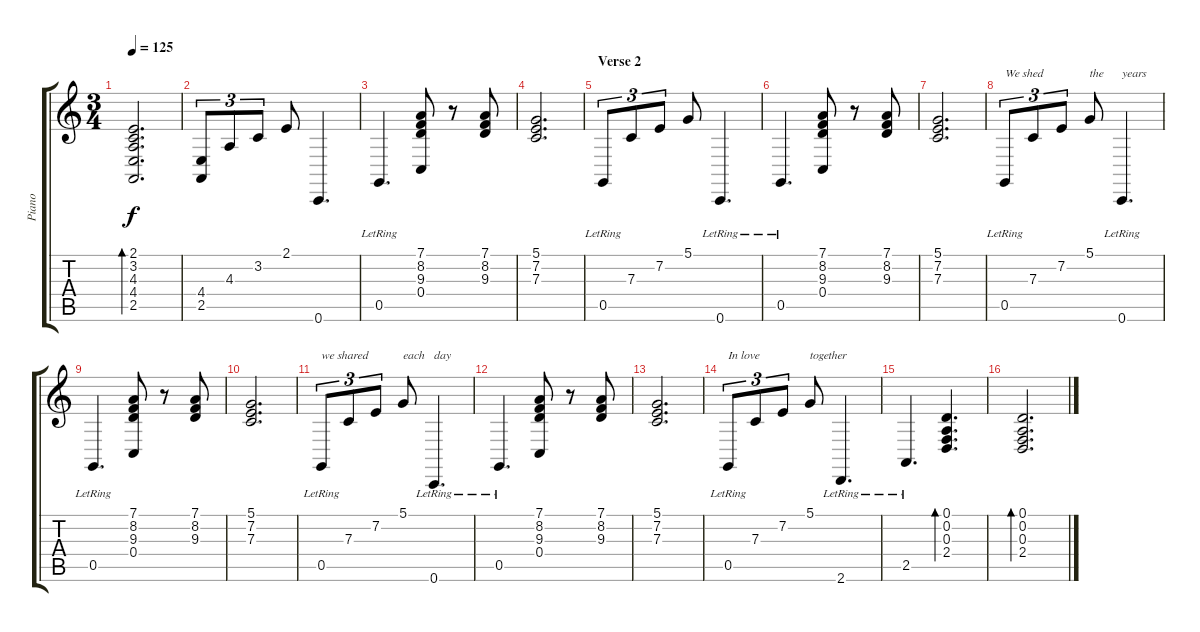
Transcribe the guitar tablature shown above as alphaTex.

\track ("Piano" "Piano") {instrument acousticgrandpiano}
\staff {score tabs}
\tuning (D4 A3 F3 C3 G2 C2) {hide}
\ts (3 4)
\tempo 125
\clef g2
\ks c
(2.1 3.2 4.3 4.4 2.5).2{d bd 120 dy f} |
(4.4 2.5).8{tu (3 2)} 4.3.8{tu (3 2)} 3.2.8{tu (3 2)} 2.1.8 0.6.4{d} |
0.5{lr}.4{d} (7.1 8.2 9.3 0.4).8 r.8 (7.1 8.2 9.3).8 |
(5.1 7.2 7.3).2{d} |
\section ("" "Verse 2")
0.5{lr}.8{tu (3 2)} 7.3.8{tu (3 2)} 7.2.8{tu (3 2)} 5.1.8 0.6{lr}.4{d} |
0.5{lr}.4{d} (7.1 8.2 9.3 0.4).8 r.8 (7.1 8.2 9.3).8 |
(5.1 7.2 7.3).2{d} |
0.5{lr}.8{tu (3 2) txt "We shed"} 7.3.8{tu (3 2)} 7.2.8{tu (3 2)} 5.1.8{txt "the "} 0.6{lr}.4{d txt "years"} |
0.5{lr}.4{d} (7.1 8.2 9.3 0.4).8 r.8 (7.1 8.2 9.3).8 |
(5.1 7.2 7.3).2{d} |
0.5{lr}.8{tu (3 2) txt "we shared"} 7.3.8{tu (3 2)} 7.2.8{tu (3 2)} 5.1.8{txt "each "} 0.6{lr}.4{d txt "day"} |
0.5{lr}.4{d} (7.1 8.2 9.3 0.4).8 r.8 (7.1 8.2 9.3).8 |
(5.1 7.2 7.3).2{d} |
0.5{lr}.8{tu (3 2) txt "In love"} 7.3.8{tu (3 2)} 7.2.8{tu (3 2)} 5.1.8{txt "together"} 2.6{lr}.4{d} |
2.5{lr}.4{d} (0.1 0.2 0.3 2.4).4{d bd 120} |
(0.1 0.2 0.3 2.4).2{d bd 120}
